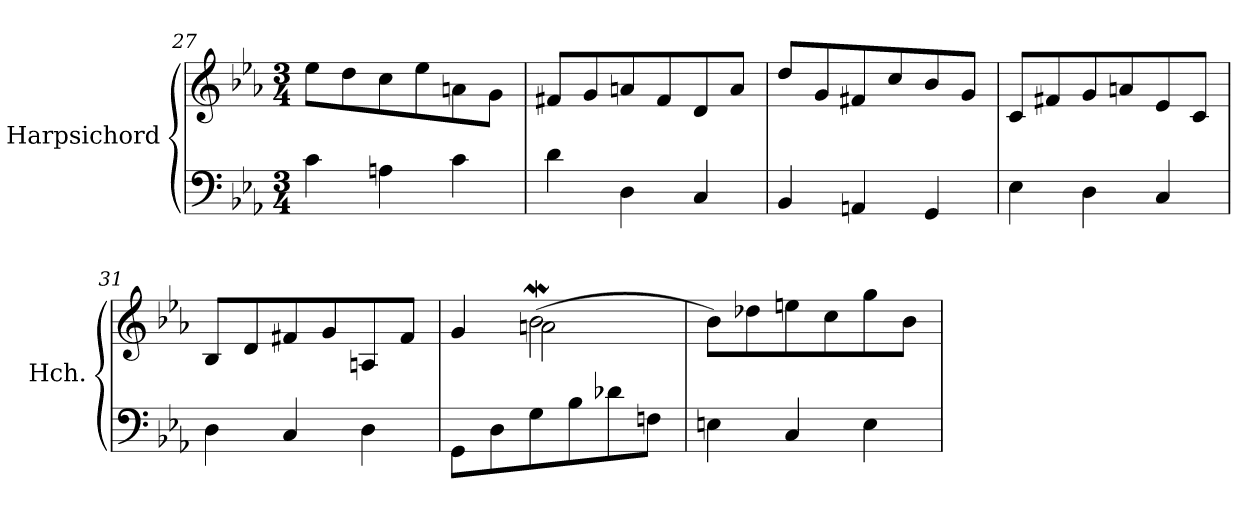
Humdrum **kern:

**kern	**kern
*part1	*part1
*staff2	*staff1
*I"Harpsichord	*
*I'Hch.	*
*clefF4	*clefG2
*k[b-e-a-]	*k[b-e-a-]
*M3/4	*M3/4
=27	=27
4c\	8ee-\L
.	8dd\
4An\	8cc\
.	8ee-\
4c\	8an\
.	8g\J
=28	=28
4d\	8f#X/L
.	8g/
4D\	8an/
.	8f#/
4C/	8d/
.	8a/J
!!LO:LB:g=z
=29	=29
4BB-/	8dd/L
.	8g/
4AAn/	8f#X/
.	8cc/
4GG/	8b-/
.	8g/J
!!LO:LB:g=z
=30	=30
4E-\	8c/L
.	8f#X/
4D\	8g/
.	8an/
4C/	8e-/
.	8c/J
=31	=31
4D\	8B-/L
.	8d/
4C/	8f#X/
.	8g/
4D\	8An/
.	8f#/J
=32	=32
*	*^
8GG\L	4g/	4ryy
8D\	.	.
8G\	(2b-W\	2ani
8B-\	.	.
8d-X\	.	.
8Fn\J	.	.
*	*v	*v
=33	=33
4En\	8b-\L)
.	8dd-X\
4C/	8een\
.	8cc\
4E\	8gg\
.	8b-\J
=	=
*-	*-
